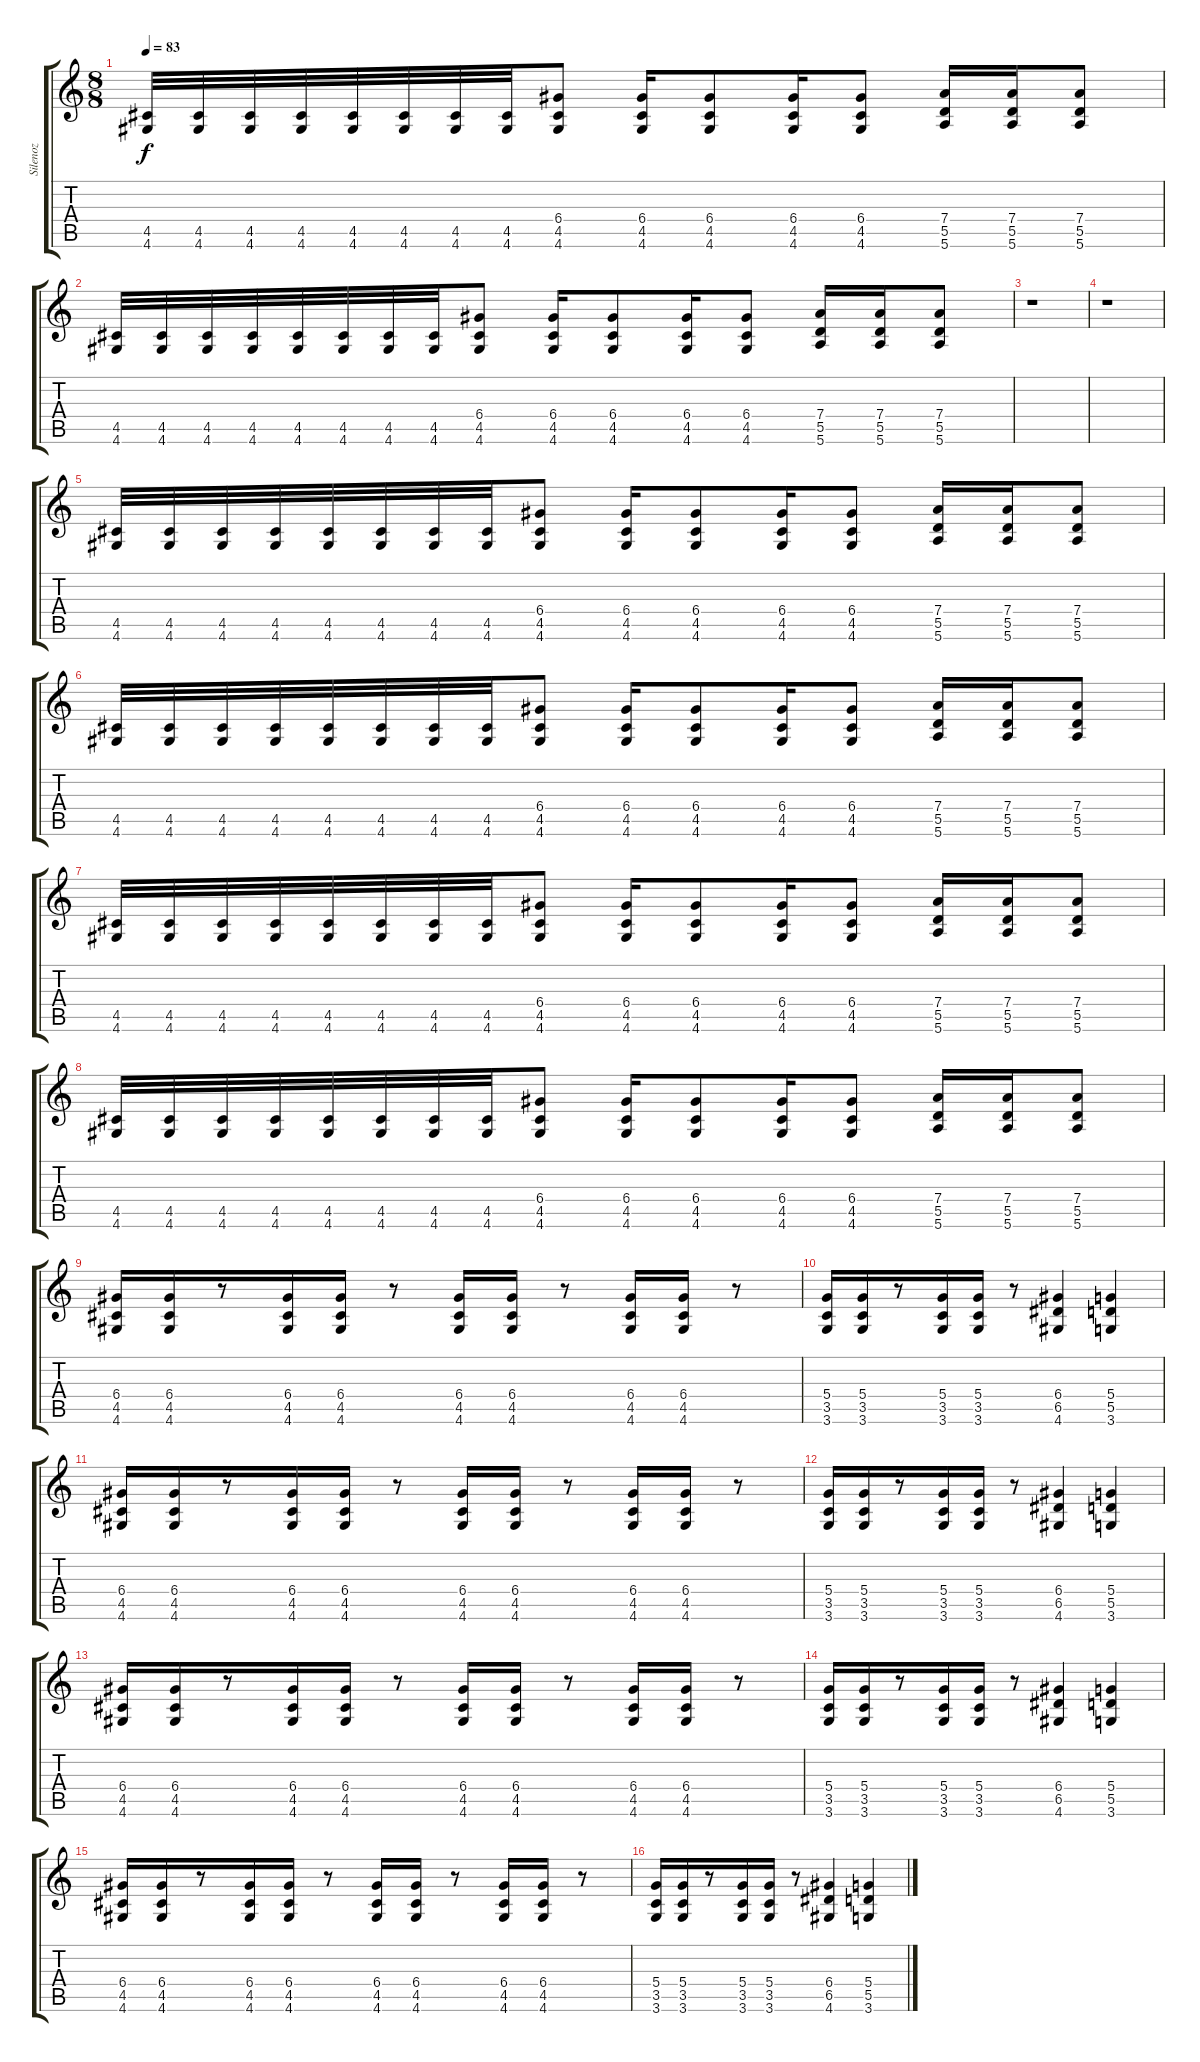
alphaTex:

\track ("Silenoz" "Silenoz") {instrument overdrivenguitar}
\staff {score tabs}
\tuning (E4 B3 G3 D3 A2 E2) {hide}
\ts (8 8)
\tempo 83
\clef g2
\ks c
(4.5 4.6).32{dy f} (4.5 4.6).32 (4.5 4.6).32 (4.5 4.6).32 (4.5 4.6).32 (4.5 4.6).32 (4.5 4.6).32 (4.5 4.6).32 (6.4 4.5 4.6).8 (6.4 4.5 4.6).16 (6.4 4.5 4.6).8 (6.4 4.5 4.6).16 (6.4 4.5 4.6).8 (7.4 5.5 5.6).16 (7.4 5.5 5.6).16 (7.4 5.5 5.6).8 |
(4.5 4.6).32 (4.5 4.6).32 (4.5 4.6).32 (4.5 4.6).32 (4.5 4.6).32 (4.5 4.6).32 (4.5 4.6).32 (4.5 4.6).32 (6.4 4.5 4.6).8 (6.4 4.5 4.6).16 (6.4 4.5 4.6).8 (6.4 4.5 4.6).16 (6.4 4.5 4.6).8 (7.4 5.5 5.6).16 (7.4 5.5 5.6).16 (7.4 5.5 5.6).8 |
r.1 |
r.1 |
(4.5 4.6).32 (4.5 4.6).32 (4.5 4.6).32 (4.5 4.6).32 (4.5 4.6).32 (4.5 4.6).32 (4.5 4.6).32 (4.5 4.6).32 (6.4 4.5 4.6).8 (6.4 4.5 4.6).16 (6.4 4.5 4.6).8 (6.4 4.5 4.6).16 (6.4 4.5 4.6).8 (7.4 5.5 5.6).16 (7.4 5.5 5.6).16 (7.4 5.5 5.6).8 |
(4.5 4.6).32 (4.5 4.6).32 (4.5 4.6).32 (4.5 4.6).32 (4.5 4.6).32 (4.5 4.6).32 (4.5 4.6).32 (4.5 4.6).32 (6.4 4.5 4.6).8 (6.4 4.5 4.6).16 (6.4 4.5 4.6).8 (6.4 4.5 4.6).16 (6.4 4.5 4.6).8 (7.4 5.5 5.6).16 (7.4 5.5 5.6).16 (7.4 5.5 5.6).8 |
(4.5 4.6).32 (4.5 4.6).32 (4.5 4.6).32 (4.5 4.6).32 (4.5 4.6).32 (4.5 4.6).32 (4.5 4.6).32 (4.5 4.6).32 (6.4 4.5 4.6).8 (6.4 4.5 4.6).16 (6.4 4.5 4.6).8 (6.4 4.5 4.6).16 (6.4 4.5 4.6).8 (7.4 5.5 5.6).16 (7.4 5.5 5.6).16 (7.4 5.5 5.6).8 |
(4.5 4.6).32 (4.5 4.6).32 (4.5 4.6).32 (4.5 4.6).32 (4.5 4.6).32 (4.5 4.6).32 (4.5 4.6).32 (4.5 4.6).32 (6.4 4.5 4.6).8 (6.4 4.5 4.6).16 (6.4 4.5 4.6).8 (6.4 4.5 4.6).16 (6.4 4.5 4.6).8 (7.4 5.5 5.6).16 (7.4 5.5 5.6).16 (7.4 5.5 5.6).8 |
(6.4 4.5 4.6).16 (6.4 4.5 4.6).16 r.8 (6.4 4.5 4.6).16 (6.4 4.5 4.6).16 r.8 (6.4 4.5 4.6).16 (6.4 4.5 4.6).16 r.8 (6.4 4.5 4.6).16 (6.4 4.5 4.6).16 r.8 |
(5.4 3.5 3.6).16 (5.4 3.5 3.6).16 r.8 (5.4 3.5 3.6).16 (5.4 3.5 3.6).16 r.8 (6.4 6.5 4.6).4 (5.4 5.5 3.6).4 |
(6.4 4.5 4.6).16 (6.4 4.5 4.6).16 r.8 (6.4 4.5 4.6).16 (6.4 4.5 4.6).16 r.8 (6.4 4.5 4.6).16 (6.4 4.5 4.6).16 r.8 (6.4 4.5 4.6).16 (6.4 4.5 4.6).16 r.8 |
(5.4 3.5 3.6).16 (5.4 3.5 3.6).16 r.8 (5.4 3.5 3.6).16 (5.4 3.5 3.6).16 r.8 (6.4 6.5 4.6).4 (5.4 5.5 3.6).4 |
(6.4 4.5 4.6).16 (6.4 4.5 4.6).16 r.8 (6.4 4.5 4.6).16 (6.4 4.5 4.6).16 r.8 (6.4 4.5 4.6).16 (6.4 4.5 4.6).16 r.8 (6.4 4.5 4.6).16 (6.4 4.5 4.6).16 r.8 |
(5.4 3.5 3.6).16 (5.4 3.5 3.6).16 r.8 (5.4 3.5 3.6).16 (5.4 3.5 3.6).16 r.8 (6.4 6.5 4.6).4 (5.4 5.5 3.6).4 |
(6.4 4.5 4.6).16 (6.4 4.5 4.6).16 r.8 (6.4 4.5 4.6).16 (6.4 4.5 4.6).16 r.8 (6.4 4.5 4.6).16 (6.4 4.5 4.6).16 r.8 (6.4 4.5 4.6).16 (6.4 4.5 4.6).16 r.8 |
(5.4 3.5 3.6).16 (5.4 3.5 3.6).16 r.8 (5.4 3.5 3.6).16 (5.4 3.5 3.6).16 r.8 (6.4 6.5 4.6).4 (5.4 5.5 3.6).4
